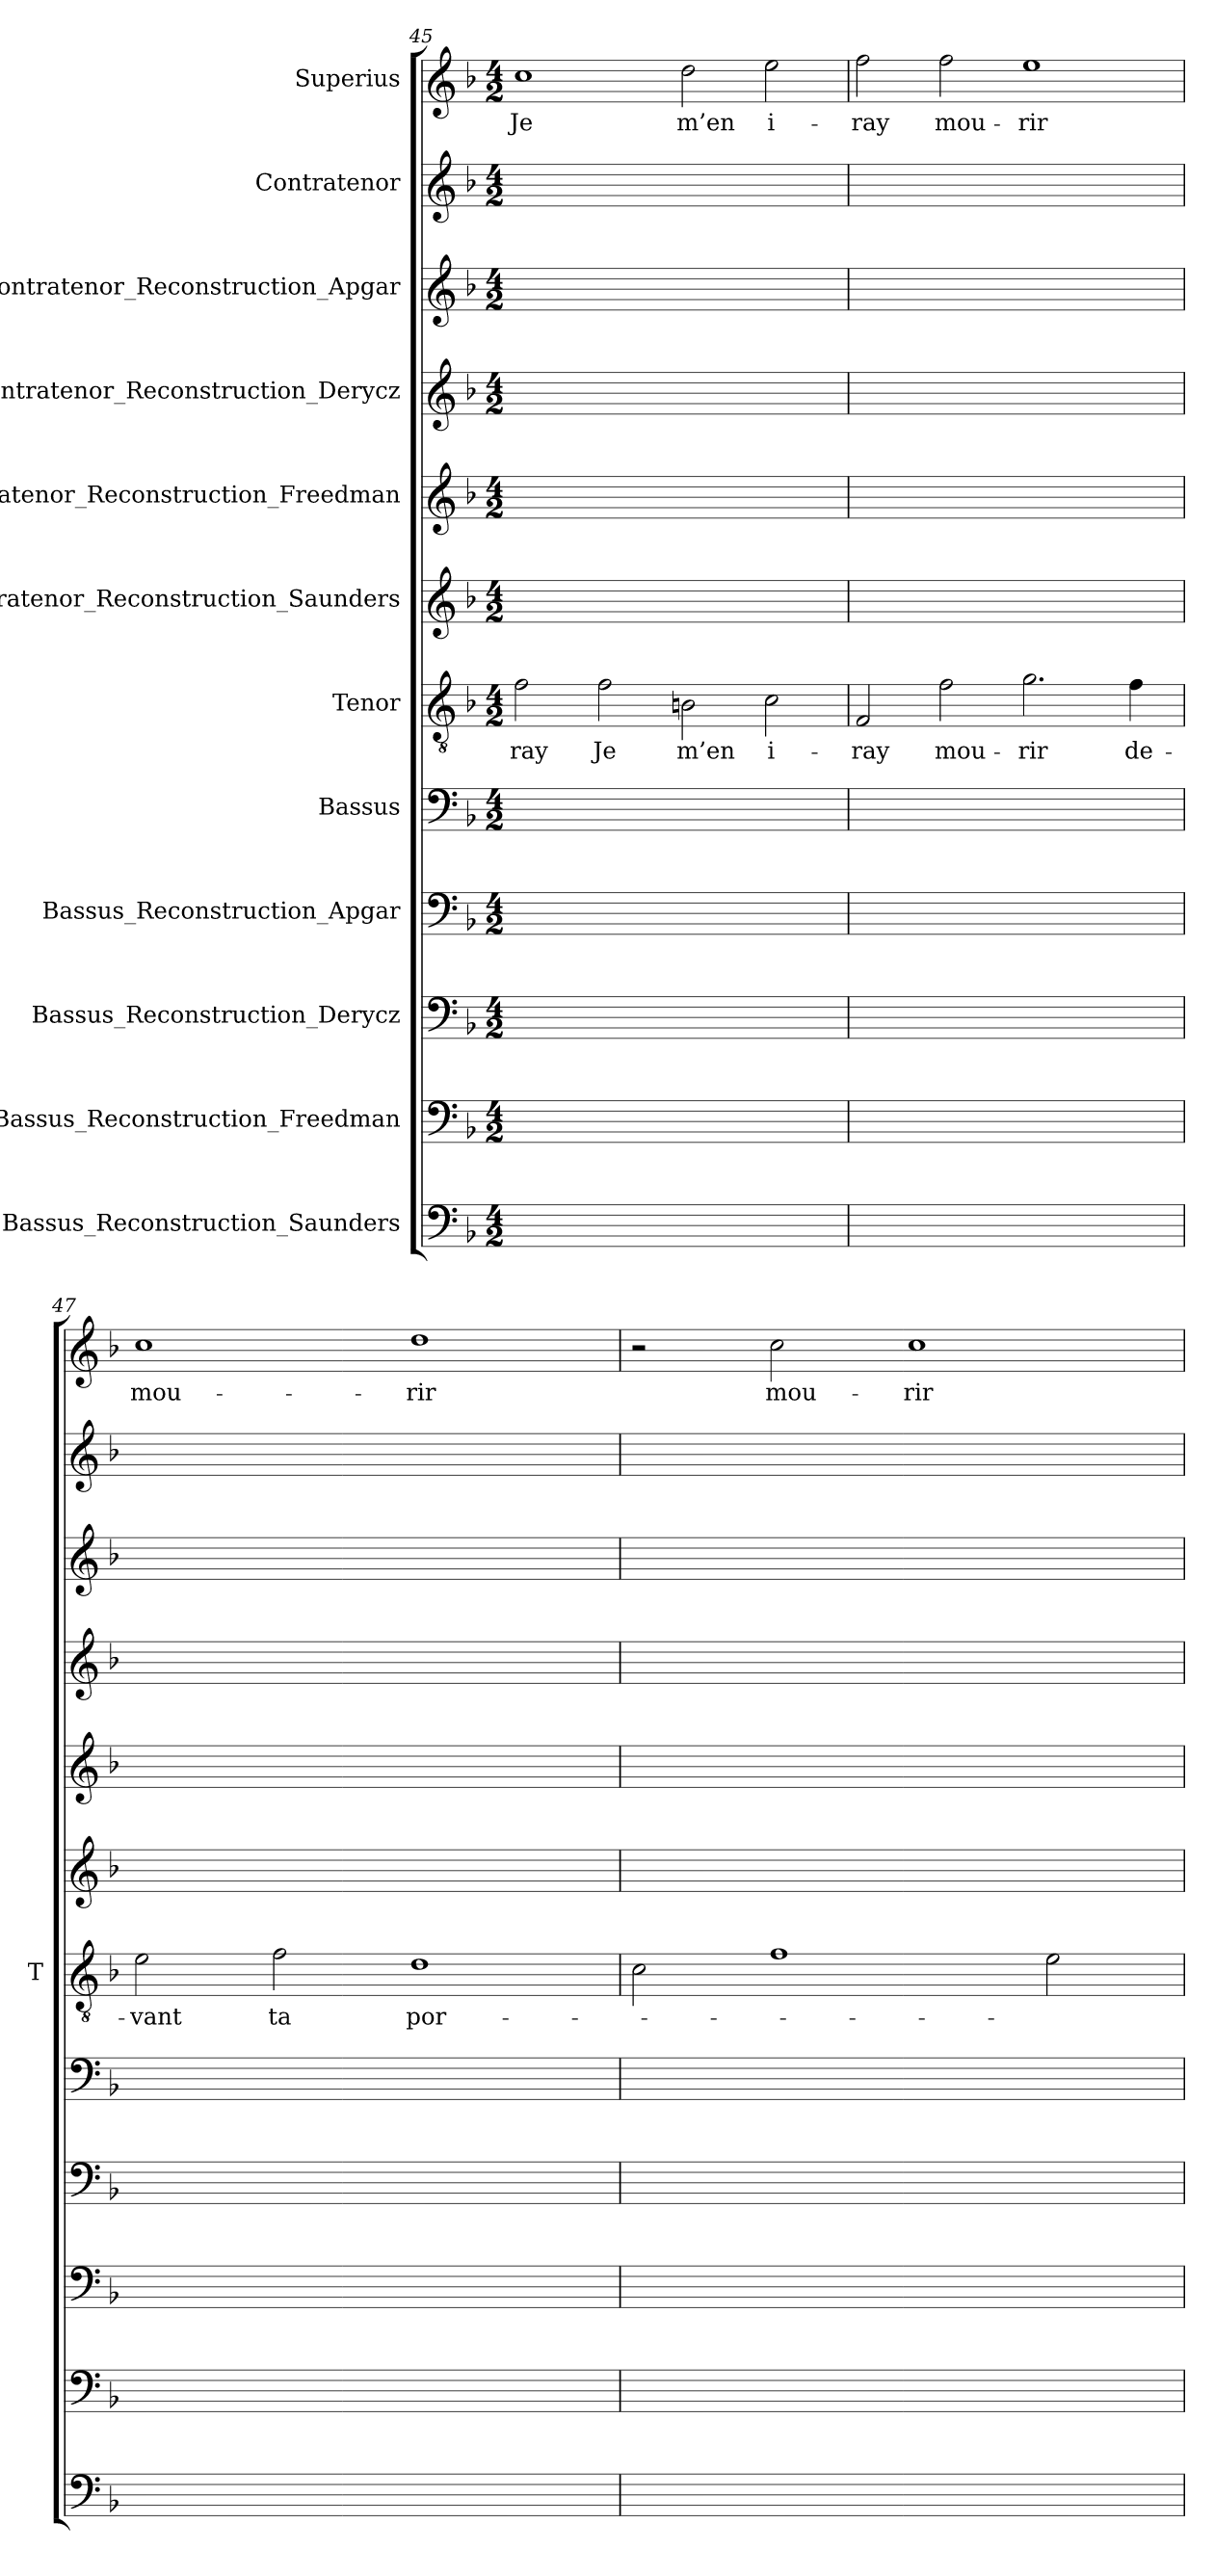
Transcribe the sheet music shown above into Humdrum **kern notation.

**kern	**kern	**kern	**kern	**kern	**kern	**text	**kern	**kern	**kern	**kern	**kern	**kern	**text
*part12	*part11	*part10	*part9	*part8	*part7	*part7	*part6	*part5	*part4	*part3	*part2	*part1	*part1
*staff12	*staff11	*staff10	*staff9	*staff8	*staff7	*staff7	*staff6	*staff5	*staff4	*staff3	*staff2	*staff1	*staff1
*I"Bassus_Reconstruction_Saunders	*I"Bassus_Reconstruction_Freedman	*I"Bassus_Reconstruction_Derycz	*I"Bassus_Reconstruction_Apgar	*I"Bassus	*I"Tenor	*	*I"Contratenor_Reconstruction_Saunders	*I"Contratenor_Reconstruction_Freedman	*I"Contratenor_Reconstruction_Derycz	*I"Contratenor_Reconstruction_Apgar	*I"Contratenor	*I"Superius	*
*	*	*	*	*	*I'T	*	*	*	*	*	*	*	*
*clefF4	*clefF4	*clefF4	*clefF4	*clefF4	*clefGv2	*	*clefG2	*clefG2	*clefG2	*clefG2	*clefG2	*clefG2	*
*k[b-]	*k[b-]	*k[b-]	*k[b-]	*k[b-]	*k[b-]	*	*k[b-]	*k[b-]	*k[b-]	*k[b-]	*k[b-]	*k[b-]	*
*M4/2	*M4/2	*M4/2	*M4/2	*M4/2	*M4/2	*	*M4/2	*M4/2	*M4/2	*M4/2	*M4/2	*M4/2	*
=45	=45	=45	=45	=45	=45	=45	=45	=45	=45	=45	=45	=45	=45
0ryy	0ryy	0ryy	0ryy	0ryy	2f	-ray	0ryy	0ryy	0ryy	0ryy	0ryy	1cc	-Je
.	.	.	.	.	2f	-Je	.	.	.	.	.	.	.
.	.	.	.	.	2Bn	-m’en	.	.	.	.	.	2dd	-m’en
.	.	.	.	.	2c	i-	.	.	.	.	.	2ee	i-
=46	=46	=46	=46	=46	=46	=46	=46	=46	=46	=46	=46	=46	=46
0ryy	0ryy	0ryy	0ryy	0ryy	2F	-ray	0ryy	0ryy	0ryy	0ryy	0ryy	2ff	-ray
.	.	.	.	.	2f	mou-	.	.	.	.	.	2ff	mou-
.	.	.	.	.	2.g	-rir	.	.	.	.	.	1ee	-rir
.	.	.	.	.	4f	de-	.	.	.	.	.	.	.
=47	=47	=47	=47	=47	=47	=47	=47	=47	=47	=47	=47	=47	=47
0ryy	0ryy	0ryy	0ryy	0ryy	2e	-vant	0ryy	0ryy	0ryy	0ryy	0ryy	1cc	mou-
.	.	.	.	.	2f	-ta	.	.	.	.	.	.	.
.	.	.	.	.	1d	por-	.	.	.	.	.	1dd	-rir
=48	=48	=48	=48	=48	=48	=48	=48	=48	=48	=48	=48	=48	=48
0ryy	0ryy	0ryy	0ryy	0ryy	2c	.	0ryy	0ryy	0ryy	0ryy	0ryy	2r	.
.	.	.	.	.	1f	.	.	.	.	.	.	2cc	mou-
.	.	.	.	.	.	.	.	.	.	.	.	1cc	-rir
.	.	.	.	.	2e	.	.	.	.	.	.	.	.
=	=	=	=	=	=	=	=	=	=	=	=	=	=
*-	*-	*-	*-	*-	*-	*-	*-	*-	*-	*-	*-	*-	*-
